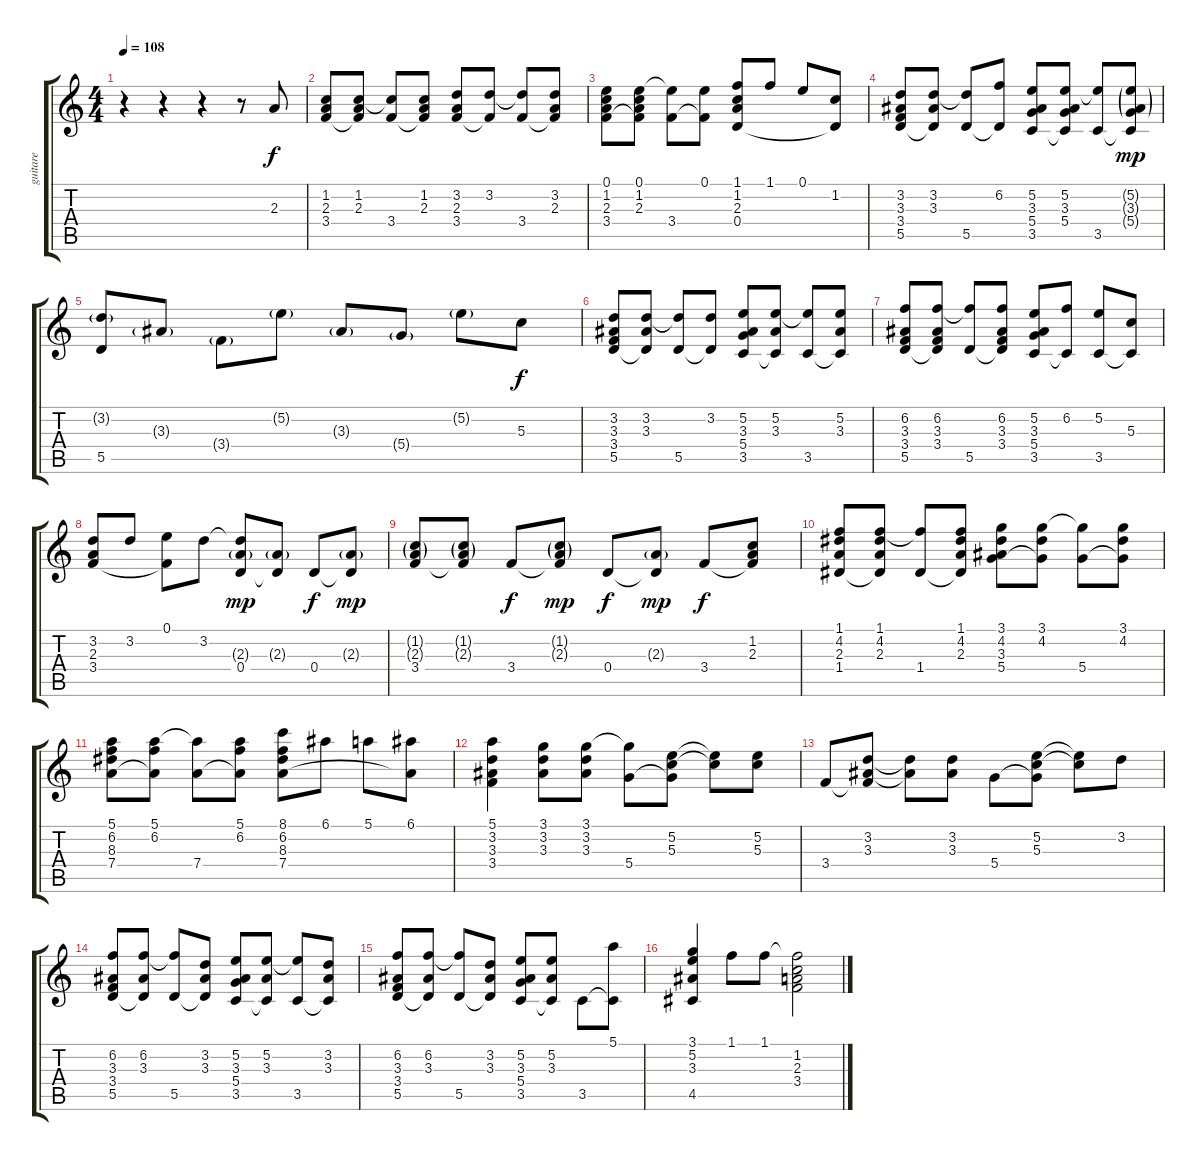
\track ("guitare" "guitare") {instrument acousticguitarnylon}
\staff {score tabs}
\tuning (E4 B3 G3 D3 A2 E2) {hide}
\ts (4 4)
\tempo 108
\clef g2
\ks c
r.4{dy f instrument acousticguitarnylon} r.4 r.4 r.8 2.3.8 |
(1.2 2.3 3.4).8 (1.2 2.3 3.4{t}).8 (1.2{t} 3.4).8 (1.2 2.3 3.4{t}).8 (3.2 2.3 3.4).8 (3.2 3.4{t}).8 (3.2{t} 3.4).8 (3.2 2.3 3.4{t}).8 |
(0.1 1.2 2.3 3.4).8 (0.1 1.2 2.3 3.4{t}).8 (0.1{t} 3.4).8 (0.1 3.4{t}).8 (1.1 1.2 2.3 0.4).8 1.1.8 0.1.8 (1.2 0.4{t}).8 |
(3.2 3.3 3.4 5.5).8 (3.2 3.3 5.5{t}).8 (3.2{t} 5.5).8 (6.2 5.5{t}).8 (5.2 3.3 5.4 3.5).8 (5.2 3.3 5.4 3.5{t}).8 (5.2{t} 3.5).8 (5.2{g} 3.3{g} 5.4{g} 3.5{t}).8{dy mp} |
(3.2{g} 5.5).8 3.3{g}.8 3.4{g}.8 5.2{g}.8 3.3{g}.8 5.4{g}.8 5.2{g}.8 5.3.8{dy f} |
(3.2 3.3 3.4 5.5).8 (3.2 3.3 5.5{t}).8 (3.2{t} 5.5).8 (3.2 5.5{t}).8 (5.2 3.3 5.4 3.5).8 (5.2 3.3 3.5{t}).8 (5.2{t} 3.5).8 (5.2 3.3 3.5{t}).8 |
(6.2 3.3 3.4 5.5).8 (6.2 3.3 3.4 5.5{t}).8 (6.2{t} 5.5).8 (6.2 3.3 3.4 5.5{t}).8 (5.2 3.3 5.4 3.5).8 (6.2 3.5{t}).8 (5.2 3.5).8 (5.3 3.5{t}).8 |
(3.2 2.3 3.4).8 3.2.8 (0.1 3.4{t}).8 3.2.8 (3.2{t} 2.3{g} 0.4).8{dy mp} (2.3{g} 0.4{t}).8 0.4.8{dy f} (2.3{g} 0.4{t}).8{dy mp} |
(1.2{g} 2.3{g} 3.4).8 (1.2{g} 2.3{g} 3.4{t}).8 3.4.8{dy f} (1.2{g} 2.3{g} 3.4{t}).8{dy mp} 0.4.8{dy f} (2.3{g} 0.4{t}).8{dy mp} 3.4.8{dy f} (1.2 2.3 3.4{t}).8 |
(1.1 4.2 2.3 1.4).8 (1.1 4.2 2.3 1.4{t}).8 (1.1{t} 1.4).8 (1.1 4.2 2.3 1.4{t}).8 (3.1 4.2 3.3 5.4).8 (3.1 4.2 5.4{t}).8 (3.1{t} 5.4).8 (3.1 4.2 5.4{t}).8 |
(5.1 6.2 8.3 7.4).8 (5.1 6.2 7.4{t}).8 (5.1{t} 7.4).8 (5.1 6.2 7.4{t}).8 (8.1 6.2 8.3 7.4).8 6.1.8 5.1.8 (6.1 7.4{t}).8 |
(5.1 3.2 3.3 3.4).4 (3.1 3.2 3.3).8 (3.1 3.2 3.3).8 (3.1{t} 5.4).8 (5.2 5.3 5.4{t}).8 (5.2{t} 5.3{t}).8 (5.2 5.3).8 |
3.4.8 (3.2 3.3 3.4{t}).8 (3.2{t} 3.3{t}).8 (3.2 3.3).8 5.4.8 (5.2 5.3 5.4{t}).8 (5.2{t} 5.3{t}).8 3.2.8 |
(6.2 3.3 3.4 5.5).8 (6.2 3.3 5.5{t}).8 (6.2{t} 5.5).8 (3.2 3.3 5.5{t}).8 (5.2 3.3 5.4 3.5).8 (5.2 3.3 3.5{t}).8 (5.2{t} 3.5).8 (3.2 3.3 3.5{t}).8 |
(6.2 3.3 3.4 5.5).8 (6.2 3.3 5.5{t}).8 (6.2{t} 5.5).8 (3.2 3.3 5.5{t}).8 (5.2 3.3 5.4 3.5).8 (5.2 3.3 3.5{t}).8 3.5.8 (5.1 3.5{t}).8 |
(3.1 5.2 3.3 4.5).4 1.1.8 1.1.8 (1.1{t} 1.2 2.3 3.4).2
